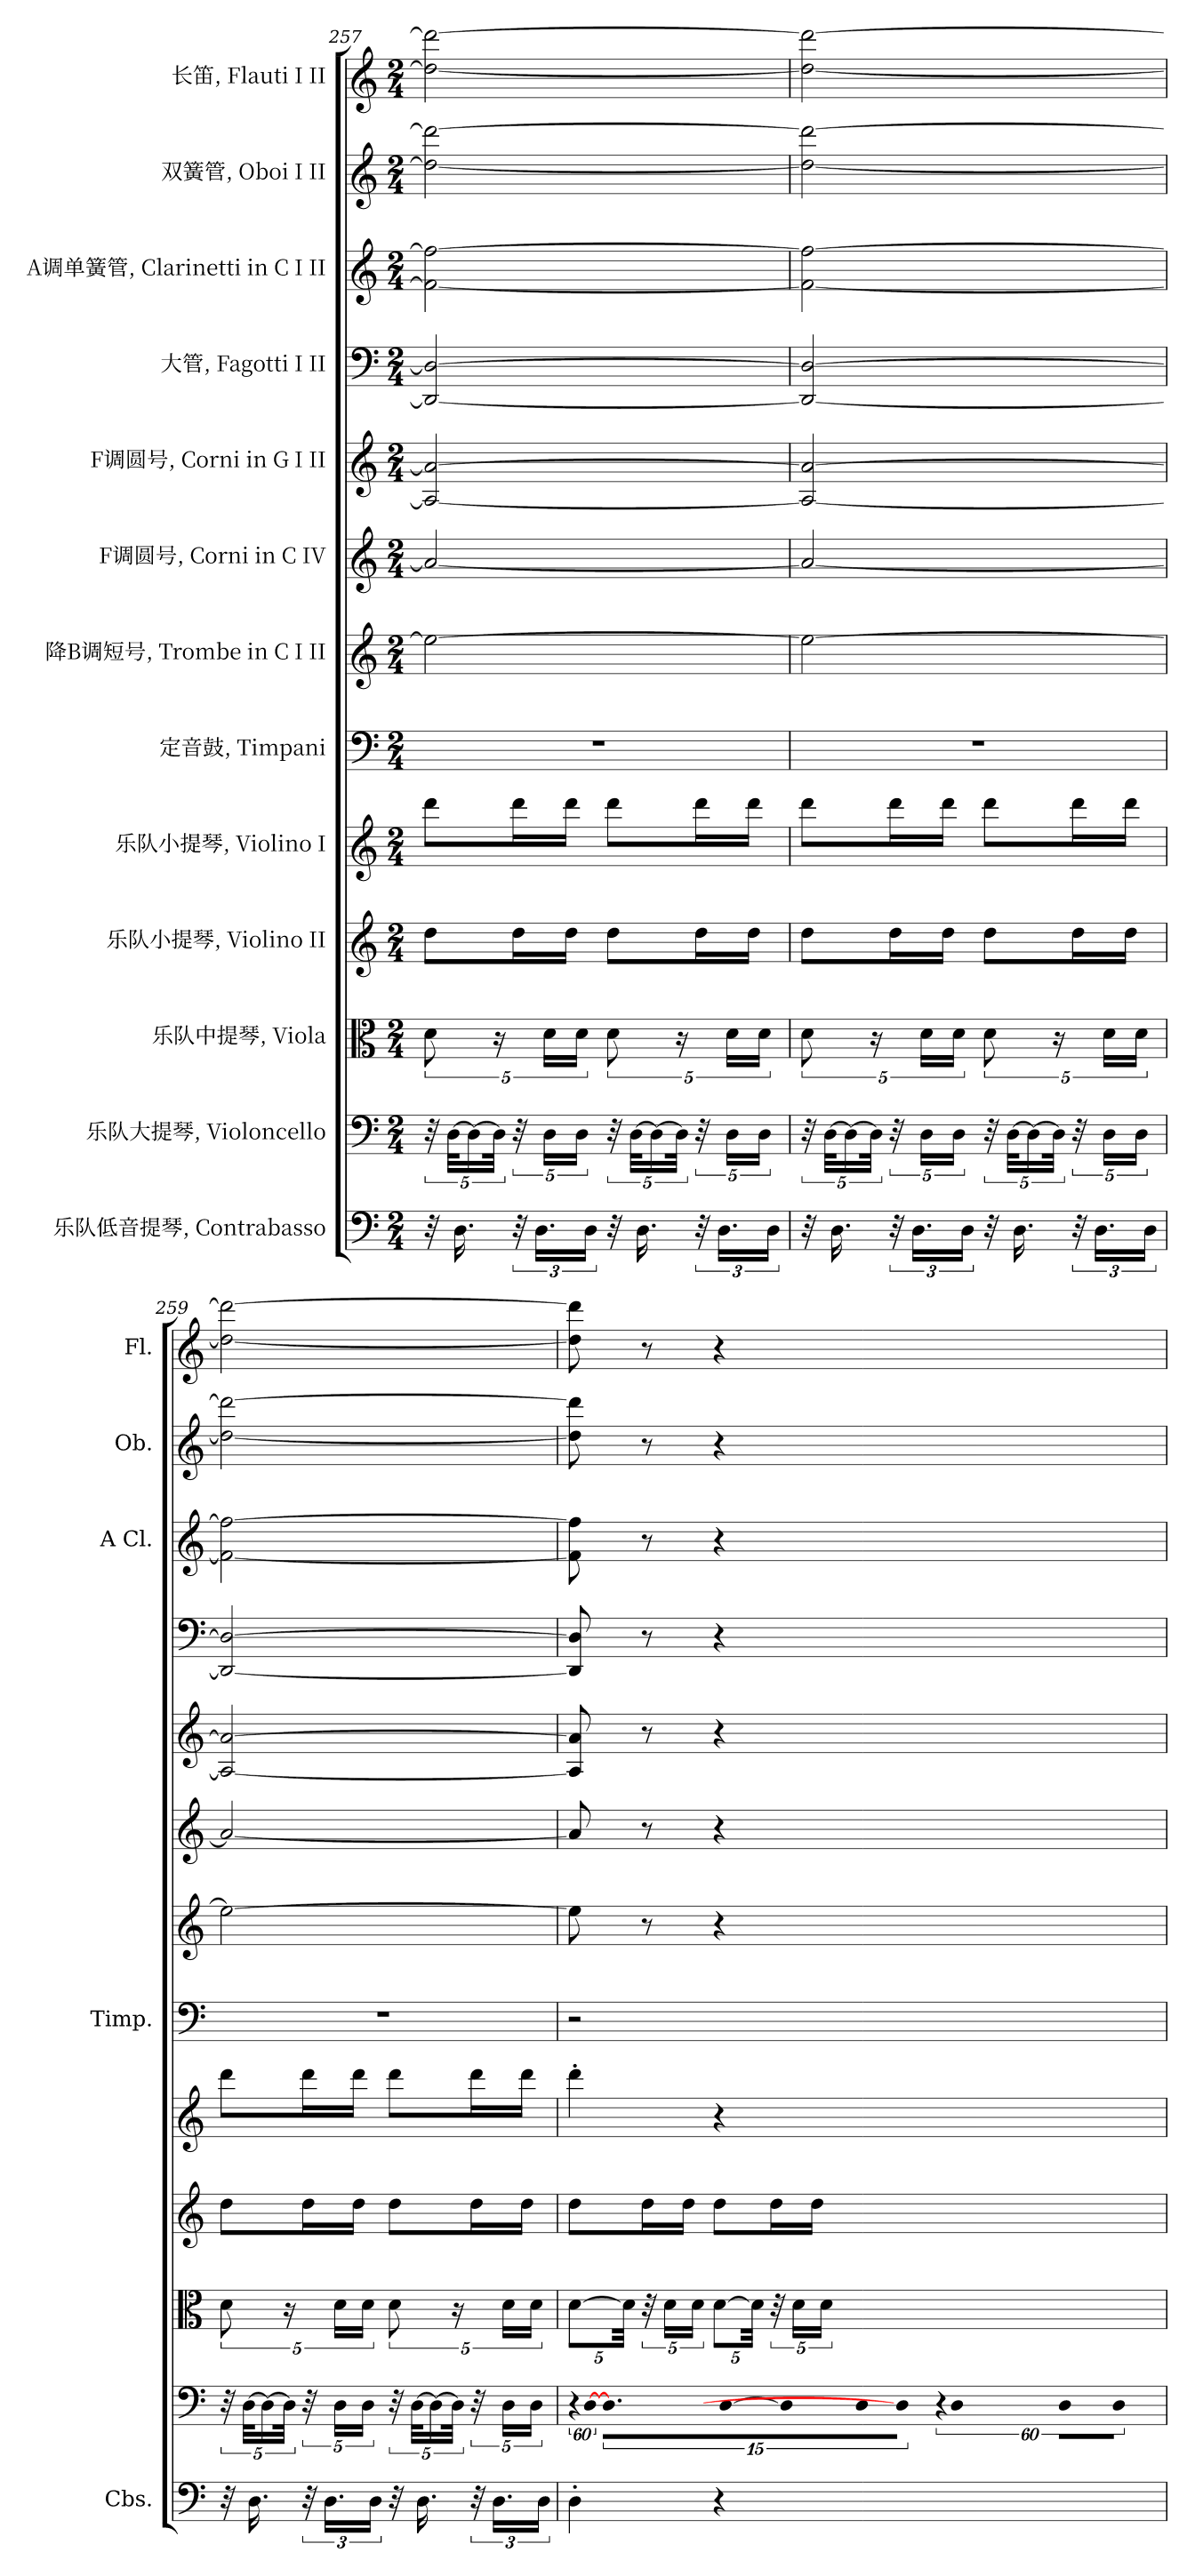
**kern	**kern	**kern	**kern	**kern	**kern	**kern	**kern	**kern	**kern	**kern	**kern	**kern
*part13	*part12	*part11	*part10	*part9	*part8	*part7	*part6	*part5	*part4	*part3	*part2	*part1
*staff13	*staff12	*staff11	*staff10	*staff9	*staff8	*staff7	*staff6	*staff5	*staff4	*staff3	*staff2	*staff1
*I"乐队低音提琴, Contrabasso	*I"乐队大提琴, Violoncello	*I"乐队中提琴, Viola	*I"乐队小提琴, Violino II	*I"乐队小提琴, Violino I	*I"定音鼓, Timpani	*I"降B调短号, Trombe in C I II	*I"F调圆号, Corni in C IV	*I"F调圆号, Corni in G I II	*I"大管, Fagotti I II	*I"A调单簧管, Clarinetti in C I II	*I"双簧管, Oboi I II	*I"长笛, Flauti I II
*I'Cbs.	*	*	*	*	*I'Timp.	*	*	*	*	*I'A Cl.	*I'Ob.	*I'Fl.
*clefF4	*clefF4	*clefC3	*clefG2	*clefG2	*clefF4	*clefG2	*clefG2	*clefG2	*clefF4	*clefG2	*clefG2	*clefG2
*ITrd7c12	*	*	*	*	*	*ITrd1c2	*ITrd4c7	*ITrd4c7	*	*ITrd2c3	*	*
*k[]	*k[]	*k[]	*k[]	*k[]	*k[]	*k[b-e-]	*k[b-]	*k[b-]	*k[]	*k[f#c#g#]	*k[]	*k[]
*M2/4	*M2/4	*M2/4	*M2/4	*M2/4	*M2/4	*M2/4	*M2/4	*M2/4	*M2/4	*M2/4	*M2/4	*M2/4
*MM128	*MM128	*MM128	*MM128	*MM128	*MM128	*MM128	*MM128	*MM128	*MM128	*MM128	*MM128	*MM128
=257	=257	=257	=257	=257	=257	=257	=257	=257	=257	=257	=257	=257
32r	40r	10d\	8dd\L	8ddd\L	2r	2dd\_	2d/_	2D/_ 2d/_	2DD/_ 2D/_	2d\_ 2dd\_	2dd\_ 2ddd\_	2dd\_ 2ddd\_
.	[40D\KLL	.	.	.	.	.	.	.	.	.	.	.
16.DD\	.	.	.	.	.	.	.	.	.	.	.	.
.	20D\_	.	.	.	.	.	.	.	.	.	.	.
.	40D\JJk]	20r	.	.	.	.	.	.	.	.	.	.
48r	40r	.	16dd\L	16ddd\L	.	.	.	.	.	.	.	.
24.DD\LL	.	.	.	.	.	.	.	.	.	.	.	.
.	20D\LL	20d\LL	.	.	.	.	.	.	.	.	.	.
.	.	.	16dd\JJ	16ddd\JJ	.	.	.	.	.	.	.	.
.	20D\JJ	20d\JJ	.	.	.	.	.	.	.	.	.	.
24DD\JJ	.	.	.	.	.	.	.	.	.	.	.	.
32r	40r	10d\	8dd\L	8ddd\L	.	.	.	.	.	.	.	.
.	[40D\KLL	.	.	.	.	.	.	.	.	.	.	.
16.DD\	.	.	.	.	.	.	.	.	.	.	.	.
.	20D\_	.	.	.	.	.	.	.	.	.	.	.
.	40D\JJk]	20r	.	.	.	.	.	.	.	.	.	.
48r	40r	.	16dd\L	16ddd\L	.	.	.	.	.	.	.	.
24.DD\LL	.	.	.	.	.	.	.	.	.	.	.	.
.	20D\LL	20d\LL	.	.	.	.	.	.	.	.	.	.
.	.	.	16dd\JJ	16ddd\JJ	.	.	.	.	.	.	.	.
.	20D\JJ	20d\JJ	.	.	.	.	.	.	.	.	.	.
24DD\JJ	.	.	.	.	.	.	.	.	.	.	.	.
!!LO:PB:g=z
=258	=258	=258	=258	=258	=258	=258	=258	=258	=258	=258	=258	=258
*	*	*	*	*	*	*	*	*	*	*	*	*MM128
32r	40r	10d\	8dd\L	8ddd\L	2r	2dd\_	2d/_	2D/_ 2d/_	2DD/_ 2D/_	2d\_ 2dd\_	2dd\_ 2ddd\_	2dd\_ 2ddd\_
.	[40D\KLL	.	.	.	.	.	.	.	.	.	.	.
16.DD\	.	.	.	.	.	.	.	.	.	.	.	.
.	20D\_	.	.	.	.	.	.	.	.	.	.	.
.	40D\JJk]	20r	.	.	.	.	.	.	.	.	.	.
48r	40r	.	16dd\L	16ddd\L	.	.	.	.	.	.	.	.
24.DD\LL	.	.	.	.	.	.	.	.	.	.	.	.
.	20D\LL	20d\LL	.	.	.	.	.	.	.	.	.	.
.	.	.	16dd\JJ	16ddd\JJ	.	.	.	.	.	.	.	.
.	20D\JJ	20d\JJ	.	.	.	.	.	.	.	.	.	.
24DD\JJ	.	.	.	.	.	.	.	.	.	.	.	.
32r	40r	10d\	8dd\L	8ddd\L	.	.	.	.	.	.	.	.
.	[40D\KLL	.	.	.	.	.	.	.	.	.	.	.
16.DD\	.	.	.	.	.	.	.	.	.	.	.	.
.	20D\_	.	.	.	.	.	.	.	.	.	.	.
.	40D\JJk]	20r	.	.	.	.	.	.	.	.	.	.
48r	40r	.	16dd\L	16ddd\L	.	.	.	.	.	.	.	.
24.DD\LL	.	.	.	.	.	.	.	.	.	.	.	.
.	20D\LL	20d\LL	.	.	.	.	.	.	.	.	.	.
.	.	.	16dd\JJ	16ddd\JJ	.	.	.	.	.	.	.	.
.	20D\JJ	20d\JJ	.	.	.	.	.	.	.	.	.	.
24DD\JJ	.	.	.	.	.	.	.	.	.	.	.	.
=259	=259	=259	=259	=259	=259	=259	=259	=259	=259	=259	=259	=259
*	*	*	*	*	*	*	*	*	*	*	*	*MM128
32r	40r	10d\	8dd\L	8ddd\L	2r	2dd\_	2d/_	2D/_ 2d/_	2DD/_ 2D/_	2d\_ 2dd\_	2dd\_ 2ddd\_	2dd\_ 2ddd\_
.	[40D\KLL	.	.	.	.	.	.	.	.	.	.	.
16.DD\	.	.	.	.	.	.	.	.	.	.	.	.
.	20D\_	.	.	.	.	.	.	.	.	.	.	.
.	40D\JJk]	20r	.	.	.	.	.	.	.	.	.	.
48r	40r	.	16dd\L	16ddd\L	.	.	.	.	.	.	.	.
24.DD\LL	.	.	.	.	.	.	.	.	.	.	.	.
.	20D\LL	20d\LL	.	.	.	.	.	.	.	.	.	.
.	.	.	16dd\JJ	16ddd\JJ	.	.	.	.	.	.	.	.
.	20D\JJ	20d\JJ	.	.	.	.	.	.	.	.	.	.
24DD\JJ	.	.	.	.	.	.	.	.	.	.	.	.
32r	40r	10d\	8dd\L	8ddd\L	.	.	.	.	.	.	.	.
.	[40D\KLL	.	.	.	.	.	.	.	.	.	.	.
16.DD\	.	.	.	.	.	.	.	.	.	.	.	.
.	20D\_	.	.	.	.	.	.	.	.	.	.	.
.	40D\JJk]	20r	.	.	.	.	.	.	.	.	.	.
48r	40r	.	16dd\L	16ddd\L	.	.	.	.	.	.	.	.
24.DD\LL	.	.	.	.	.	.	.	.	.	.	.	.
.	20D\LL	20d\LL	.	.	.	.	.	.	.	.	.	.
.	.	.	16dd\JJ	16ddd\JJ	.	.	.	.	.	.	.	.
.	20D\JJ	20d\JJ	.	.	.	.	.	.	.	.	.	.
24DD\JJ	.	.	.	.	.	.	.	.	.	.	.	.
=260	=260	=260	=260	=260	=260	=260	=260	=260	=260	=260	=260	=260
*	*	*	*	*	*	*	*	*	*	*	*	*MM128
!	!LO:N:vis=32	!	!	!	!	!	!	!	!	!	!	!
4DD'\	1920%53r	[10d\L	8dd\L	4ddd'\	2r	8dd\]	8d/]	8D/] 8d/]	8DD/] 8D/]	8d\] 8dd\]	8dd\] 8ddd\]	8dd\] 8ddd\]
!	!LO:N:vis=32	!	!	!	!	!	!	!	!	!	!	!
.	[1920%53D\	.	.	.	.	.	.	.	.	.	.	.
.	1920ryy	.	.	.	.	.	.	.	.	.	.	.
.	18.D\LL]	.	.	.	.	.	.	.	.	.	.	.
.	.	40d\Jkk]	.	.	.	.	.	.	.	.	.	.
.	.	40r	16dd\L	.	.	8r	8r	8r	8r	8r	8r	8r
!	!LO:N:vis=32	!	!	!	!	!	!	!	!	!	!	!
.	[1920%53D\L	.	.	.	.	.	.	.	.	.	.	.
.	.	20d\LL	.	.	.	.	.	.	.	.	.	.
!	!LO:N:vis=32	!	!	!	!	!	!	!	!	!	!	!
.	1920%53D\]	.	.	.	.	.	.	.	.	.	.	.
.	.	.	16dd\JJ	.	.	.	.	.	.	.	.	.
!	!LO:N:vis=32	!	!	!	!	!	!	!	!	!	!	!
.	[1920%53D\	.	.	.	.	.	.	.	.	.	.	.
.	.	20d\JJ	.	.	.	.	.	.	.	.	.	.
.	1920ryy	.	.	.	.	.	.	.	.	.	.	.
!	!LO:N:vis=32	!	!	!	!	!	!	!	!	!	!	!
.	1920%53D\JJJ]	.	.	.	.	.	.	.	.	.	.	.
*	*	*	*	*	*	*	*	*	*	*	*	*MM134
!	!LO:N:vis=32	!	!	!	!	!	!	!	!	!	!	!
4r	1920%53r	[10d\L	8dd\L	4r	.	4r	4r	4r	4r	4r	4r	4r
!	!LO:N:vis=8	!	!	!	!	!	!	!	!	!	!	!
.	640%71D\	.	.	.	.	.	.	.	.	.	.	.
.	.	40d\Jkk]	.	.	.	.	.	.	.	.	.	.
.	.	40r	16dd\L	.	.	.	.	.	.	.	.	.
.	1920ryy	.	.	.	.	.	.	.	.	.	.	.
!	!LO:N:vis=16	!	!	!	!	!	!	!	!	!	!	!
.	1920%107D\LL	.	.	.	.	.	.	.	.	.	.	.
.	.	20d\LL	.	.	.	.	.	.	.	.	.	.
.	.	.	16dd\JJ	.	.	.	.	.	.	.	.	.
!	!LO:N:vis=16	!	!	!	!	!	!	!	!	!	!	!
.	1920%107D\JJ	.	.	.	.	.	.	.	.	.	.	.
.	.	20d\JJ	.	.	.	.	.	.	.	.	.	.
1920ryy	.	1920ryy	1920ryy	1920ryy	1920ryy	1920ryy	1920ryy	1920ryy	1920ryy	1920ryy	1920ryy	1920ryy
=	=	=	=	=	=	=	=	=	=	=	=	=
*-	*-	*-	*-	*-	*-	*-	*-	*-	*-	*-	*-	*-
